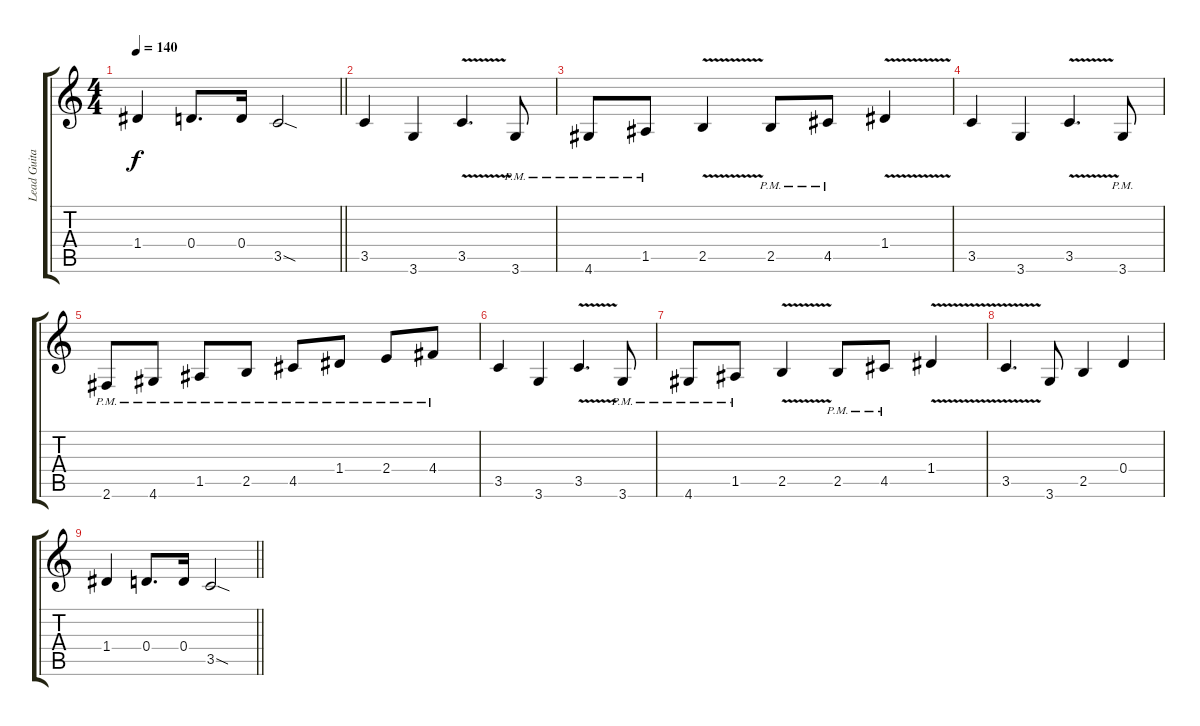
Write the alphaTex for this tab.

\track ("Lead Guitar" "Lead Guita") {instrument distortionguitar}
\staff {score tabs}
\tuning (E4 B3 G3 D3 A2 E2) {hide}
\ts (4 4)
\tempo 140
\clef g2
\barLineRight lightlight
\ks c
1.4.4{dy f} 0.4.8{d} 0.4.16 3.5{sod}.2 |
3.5.4{volume 10} 3.6.4 3.5{v}.4{d} 3.6{pm}.8 |
4.6{pm}.8 1.5{pm}.8 2.5{v}.4 2.5{pm}.8 4.5{pm}.8 1.4{v}.4 |
3.5.4 3.6.4 3.5{v}.4{d} 3.6{pm}.8 |
2.6{pm}.8 4.6{pm}.8 1.5{pm}.8 2.5{pm}.8 4.5{pm}.8 1.4{pm}.8 2.4{pm}.8 4.4{pm}.8 |
3.5.4 3.6.4 3.5{v}.4{d} 3.6{pm}.8 |
4.6{pm}.8 1.5{pm}.8 2.5{v}.4 2.5{pm}.8 4.5{pm}.8 1.4{v}.4 |
3.5{v}.4{d} 3.6.8 2.5.4 0.4.4 |
\barLineRight lightlight
1.4.4 0.4.8{d} 0.4.16 3.5{sod}.2
